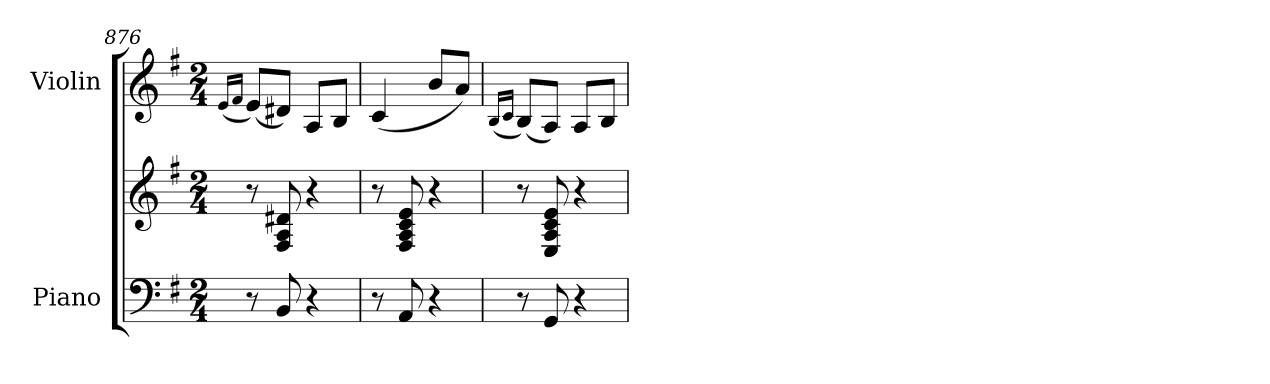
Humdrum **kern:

**kern	**kern	**kern
*part2	*part2	*part1
*staff3	*staff2	*staff1
*I"Piano	*	*I"Violin
*I'Pno.	*	*I'Vln.
*clefF4	*clefG2	*clefG2
*k[f#]	*k[f#]	*k[f#]
*M2/4	*M2/4	*M2/4
=876	=876	=876
.	.	(16qe/LL
.	.	16qf#/JJ
8r	8r	(8e/L)
8BB/	8F#/ 8A/ 8d#X/	8d#X/J)
4r	4r	8A/L
.	.	8B/J
=877	=877	=877
8r	8r	(4c/
8AA/	8F#/ 8A/ 8c/ 8e/	.
4r	4r	8b/L
.	.	8a/J)
=878	=878	=878
.	.	(16qB/LL
.	.	16qc/JJ
8r	8r	(8B/L)
8GG/	8E/ 8A/ 8c/ 8e/	8A/J)
4r	4r	8A/L
.	.	8B/J
=	=	=
*-	*-	*-
